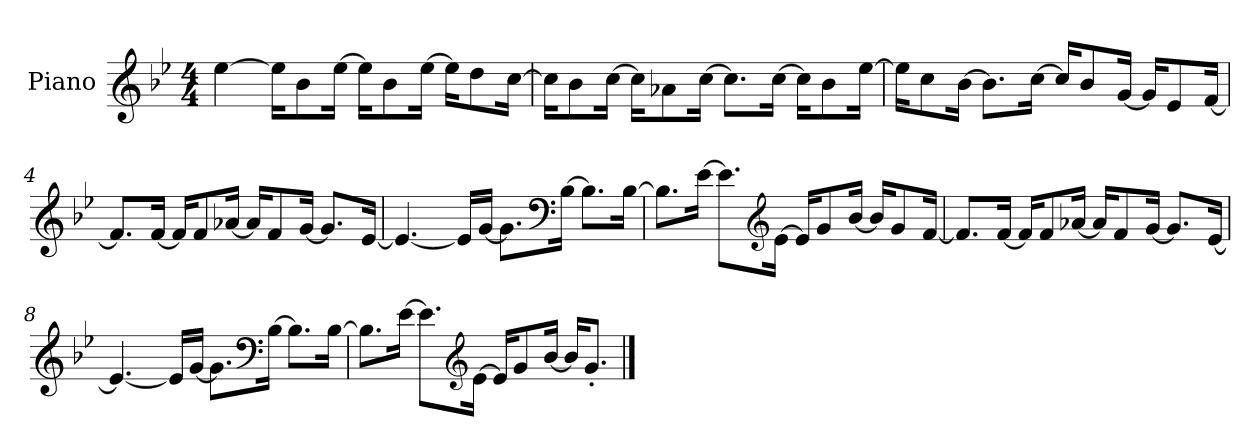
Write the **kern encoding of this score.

**kern
*part1
*staff1
*I"Piano
*I'P-no
*clefG2
*k[b-e-]
*M4/4
*MM90
=1
[4ee-\
16ee-\KL]
8b-\
[16ee-\Jk
16ee-\KL]
8b-\
[16ee-\Jk
16ee-\KL]
8dd\
[16cc\Jk
=2
16cc\KL]
8b-\
[16cc\Jk
16cc\KL]
8a-X\
[16cc\Jk
8.cc\L]
[16cc\Jk
16cc\KL]
8b-\
[16ee-\Jk
=3
16ee-\KL]
8cc\
[16b-\Jk
8.b-\L]
[16cc\Jk
16cc/KL]
8b-/
[16g/Jk
16g/KL]
8e-/
[16f/Jk
!!LO:LB:g=z
=4
8.f/L]
[16f/Jk
16f/KL]
8f/
[16a-X/Jk
16a-/KL]
8f/
[16g/Jk
8.g/L]
[16e-/Jk
=5
4.e-/_
16e-/LL]
[16g/JJ
8.g\L]
*clefF4
[16B-\Jk
8.B-\L]
[16B-\Jk
=6
8.B-\L]
[16e-\Jk
8.e-\L]
*clefG2
[16e-\Jk
16e-/KL]
8g/
[16b-/Jk
16b-/KL]
8g/
[16f/Jk
!!LO:LB:g=z
=7
8.f/L]
[16f/Jk
16f/KL]
8f/
[16a-X/Jk
16a-/KL]
8f/
[16g/Jk
8.g/L]
[16e-/Jk
=8
4.e-/_
16e-/LL]
[16g/JJ
8.g\L]
*clefF4
[16B-\Jk
8.B-\L]
[16B-\Jk
=9
8.B-\L]
[16e-\Jk
8.e-\L]
*clefG2
[16e-\Jk
16e-/KL]
8g/
[16b-/Jk
16b-/KL]
8.g'/J
==
*-
